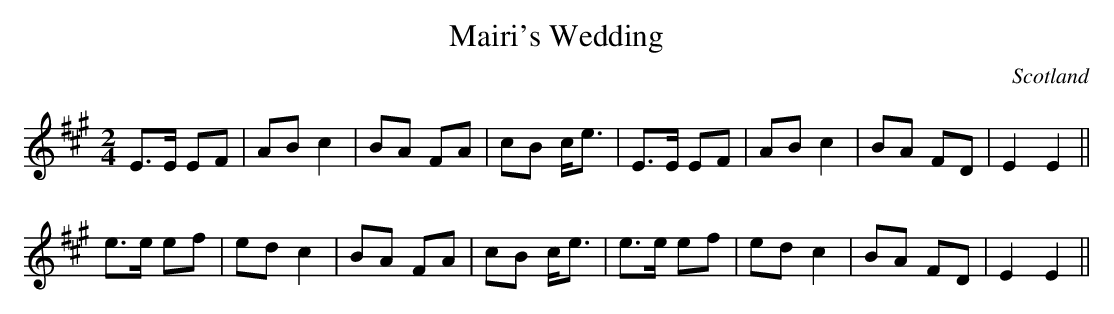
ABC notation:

X:1
T:Mairi's Wedding
O:Scotland
M:2/4
L:1/8
K:A
E>E EF| AB c2|BA FA| cB c<e|\
E>E EF| AB c2|BA FD| E2 E2||
e>e ef| ed c2|BA FA| cB c<e|\
e>e ef| ed c2|BA FD| E2 E2||
